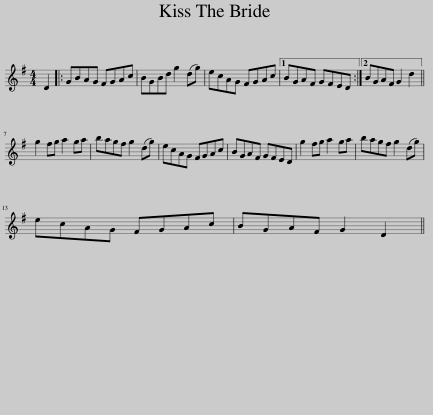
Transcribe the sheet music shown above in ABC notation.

X:1
L:1/8
M:4/4
I:linebreak $
K:G
V:1 treble
V:1
 D2 |: GBAG FGAc | BGBd g2 (dg) | ecAG FGAc |1 BGAF GFED :|2 %5
 BGAF G2 d2 ||$ g2 fg a2 ga | bagf g2 (dg) | ecAG FGAc | BGAF GFED | %10
 g2 fg a2 ga | bagf g2 (dg) |$ ecAG FGAc | BGAF G2 D2 || %14
